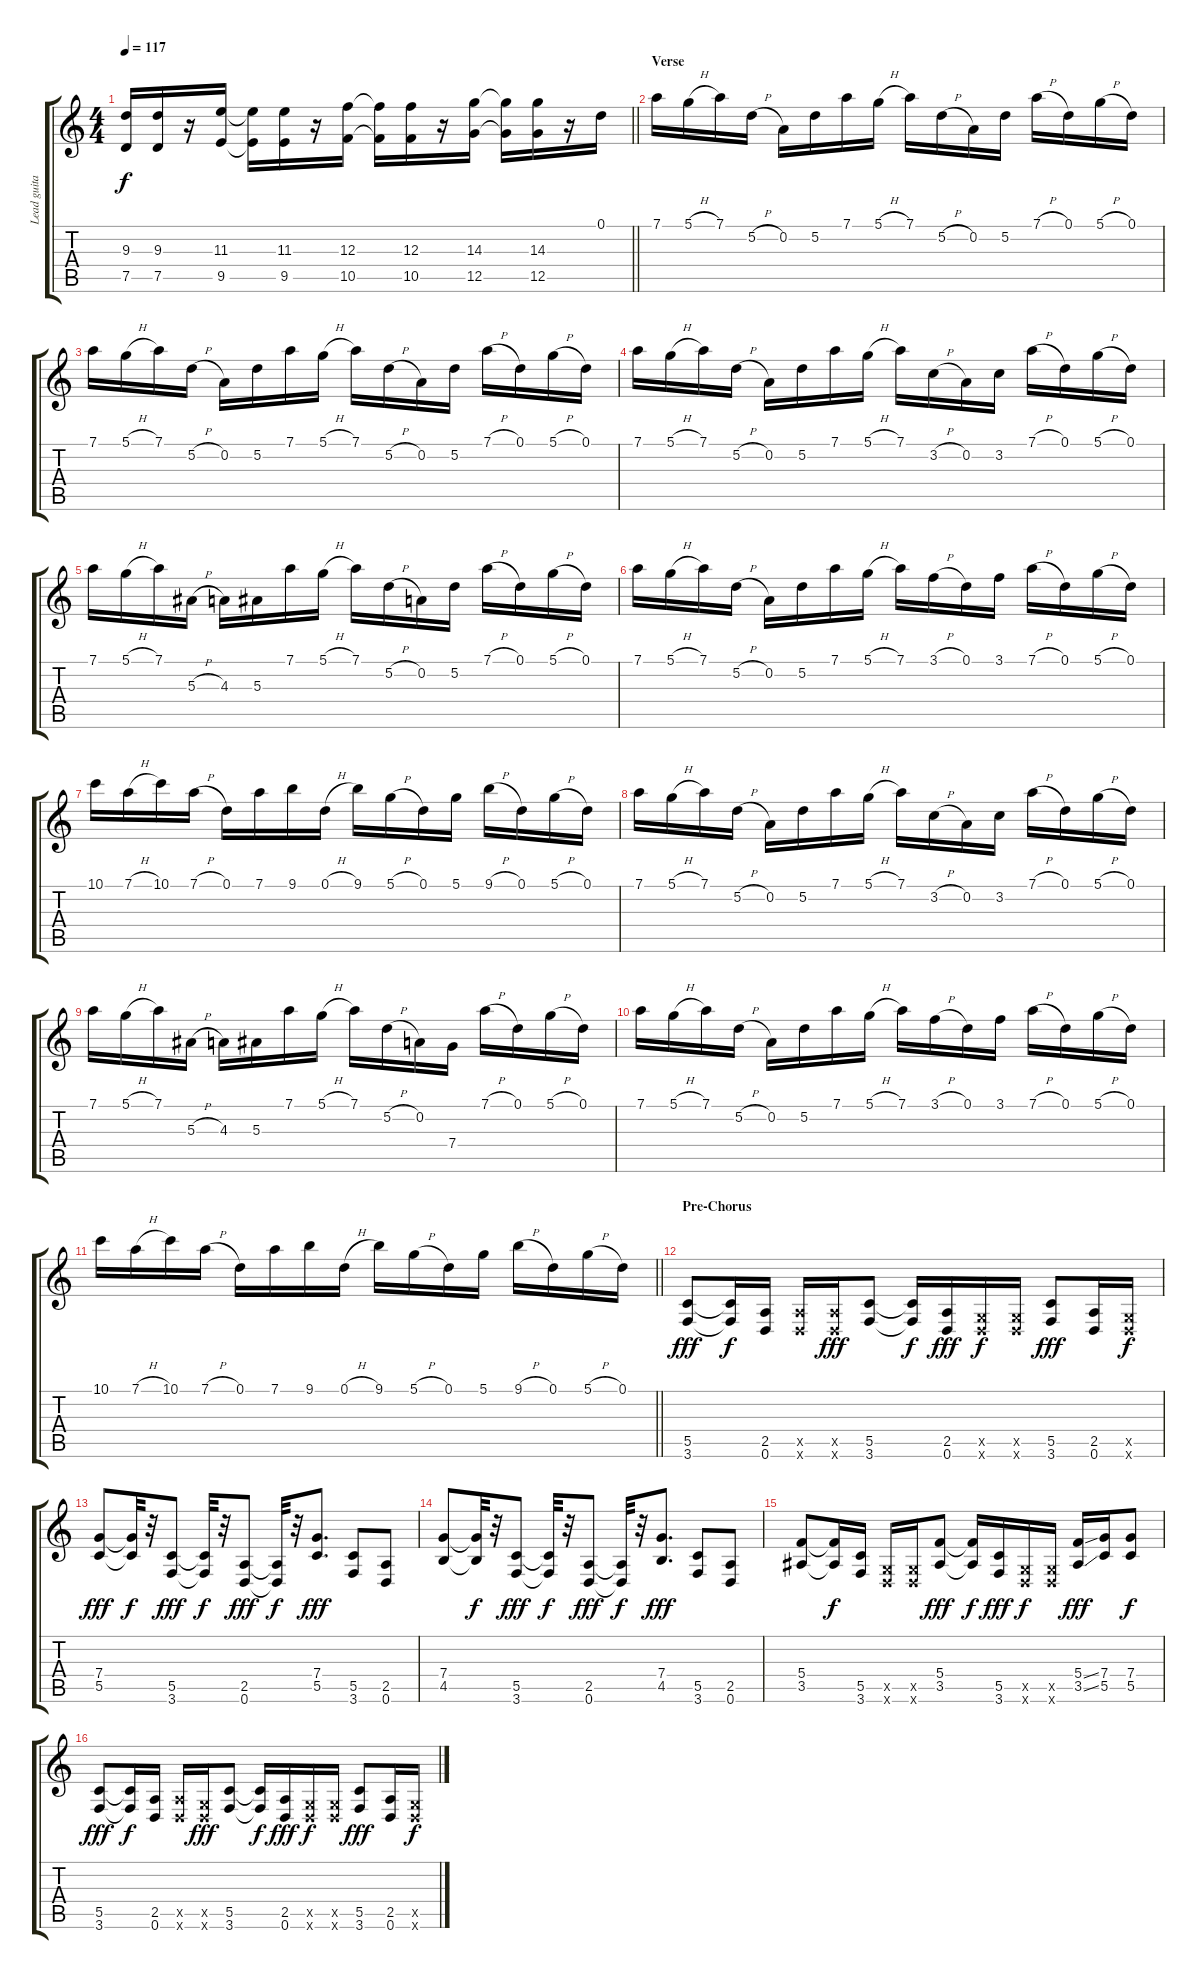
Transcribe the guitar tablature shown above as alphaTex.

\track ("Lead guitar" "Lead guita") {instrument distortionguitar}
\staff {score tabs}
\tuning (D4 A3 F3 C3 G2 D2) {hide}
\ts (4 4)
\tempo 117
\clef g2
\barLineRight lightlight
\ks c
(9.3{t} 7.5{t}).16{dy f} (9.3 7.5).16 r.16 (11.3 9.5).16 (11.3{t} 9.5{t}).16 (11.3 9.5).16 r.16 (12.3 10.5).16 (12.3{t} 10.5{t}).16 (12.3 10.5).16 r.16 (14.3 12.5).16 (14.3{t} 12.5{t}).16 (14.3 12.5).16 r.16 0.1.16 |
\section ("" "Verse")
7.1.16 5.1{h}.16 7.1.16 5.2{h}.16 0.2.16 5.2.16 7.1.16 5.1{h}.16 7.1.16 5.2{h}.16 0.2.16 5.2.16 7.1{h}.16 0.1.16 5.1{h}.16 0.1.16 |
7.1.16 5.1{h}.16 7.1.16 5.2{h}.16 0.2.16 5.2.16 7.1.16 5.1{h}.16 7.1.16 5.2{h}.16 0.2.16 5.2.16 7.1{h}.16 0.1.16 5.1{h}.16 0.1.16 |
7.1.16 5.1{h}.16 7.1.16 5.2{h}.16 0.2.16 5.2.16 7.1.16 5.1{h}.16 7.1.16 3.2{h}.16 0.2.16 3.2.16 7.1{h}.16 0.1.16 5.1{h}.16 0.1.16 |
7.1.16 5.1{h}.16 7.1.16 5.3{h}.16 4.3.16 5.3.16 7.1.16 5.1{h}.16 7.1.16 5.2{h}.16 0.2.16 5.2.16 7.1{h}.16 0.1.16 5.1{h}.16 0.1.16 |
7.1.16 5.1{h}.16 7.1.16 5.2{h}.16 0.2.16 5.2.16 7.1.16 5.1{h}.16 7.1.16 3.1{h}.16 0.1.16 3.1.16 7.1{h}.16 0.1.16 5.1{h}.16 0.1.16 |
10.1.16 7.1{h}.16 10.1.16 7.1{h}.16 0.1.16 7.1.16 9.1.16 0.1{h}.16 9.1.16 5.1{h}.16 0.1.16 5.1.16 9.1{h}.16 0.1.16 5.1{h}.16 0.1.16 |
7.1.16 5.1{h}.16 7.1.16 5.2{h}.16 0.2.16 5.2.16 7.1.16 5.1{h}.16 7.1.16 3.2{h}.16 0.2.16 3.2.16 7.1{h}.16 0.1.16 5.1{h}.16 0.1.16 |
7.1.16 5.1{h}.16 7.1.16 5.3{h}.16 4.3.16 5.3.16 7.1.16 5.1{h}.16 7.1.16 5.2{h}.16 0.2.16 7.4.16 7.1{h}.16 0.1.16 5.1{h}.16 0.1.16 |
7.1.16 5.1{h}.16 7.1.16 5.2{h}.16 0.2.16 5.2.16 7.1.16 5.1{h}.16 7.1.16 3.1{h}.16 0.1.16 3.1.16 7.1{h}.16 0.1.16 5.1{h}.16 0.1.16 |
\barLineRight lightlight
10.1.16 7.1{h}.16 10.1.16 7.1{h}.16 0.1.16 7.1.16 9.1.16 0.1{h}.16 9.1.16 5.1{h}.16 0.1.16 5.1.16 9.1{h}.16 0.1.16 5.1{h}.16 0.1.16 |
\section ("" "Pre-Chorus")
(5.5 3.6).8{dy fff volume 11} (5.5{t} 3.6{t}).16{dy f} (2.5 0.6).16 (2.5{x} 0.6{x}).16 (2.5{x} 0.6{x}).16{dy fff} (5.5 3.6).8 (5.5{t} 3.6{t}).16{dy f} (2.5 0.6).16{dy fff} (0.5{x} 0.6{x}).16{dy f} (0.5{x} 0.6{x}).16 (5.5 3.6).8{dy fff} (2.5 0.6).16 (0.5{x} 0.6{x}).16{dy f} |
(7.4 5.5).8{dy fff} (7.4{t} 5.5{t}).32{dy f} r.32 (5.5 3.6).8{dy fff} (5.5{t} 3.6{t}).32{dy f} r.32 (2.5 0.6).8{dy fff} (2.5{t} 0.6{t}).32{dy f} r.32 (7.4 5.5).8{d dy fff} (5.5 3.6).8 (2.5 0.6).8 |
(7.4 4.5).8 (7.4{t} 4.5{t}).32{dy f} r.32 (5.5 3.6).8{dy fff} (5.5{t} 3.6{t}).32{dy f} r.32 (2.5 0.6).8{dy fff} (2.5{t} 0.6{t}).32{dy f} r.32 (7.4 4.5).8{d dy fff} (5.5 3.6).8 (2.5 0.6).8 |
(5.4 3.5).8 (5.4{t} 3.5{t}).16{dy f} (5.5 3.6).16 (0.5{x} 0.6{x}).16 (0.5{x} 0.6{x}).16 (5.4 3.5).8{dy fff} (5.4{t} 3.5{t}).16{dy f} (5.5 3.6).16{dy fff} (0.5{x} 0.6{x}).16{dy f} (0.5{x} 0.6{x}).16 (5.4{ss} 3.5{ss}).16{dy fff} (7.4 5.5).16 (7.4 5.5).8{dy f} |
(5.5 3.6).8{dy fff} (5.5{t} 3.6{t}).16{dy f} (2.5 0.6).16 (2.5{x} 0.6{x}).16 (0.5{x} 0.6{x}).16{dy fff} (5.5 3.6).8 (5.5{t} 3.6{t}).16{dy f} (2.5 0.6).16{dy fff} (0.5{x} 0.6{x}).16{dy f} (0.5{x} 0.6{x}).16 (5.5 3.6).8{dy fff} (2.5 0.6).16 (0.5{x} 0.6{x}).16{dy f}
